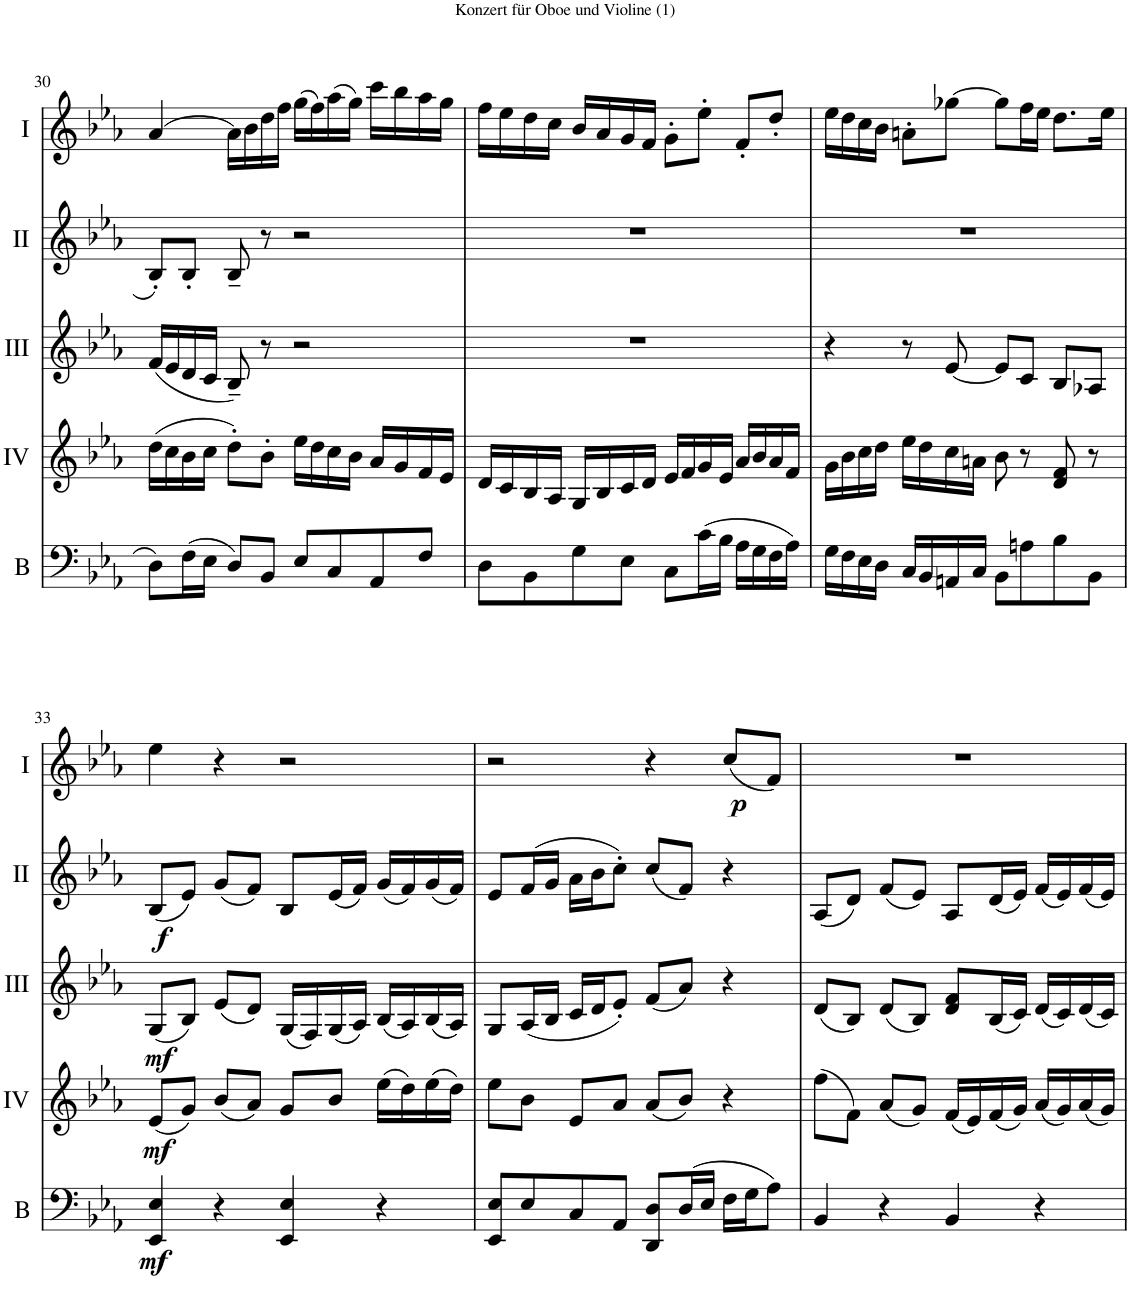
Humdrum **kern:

**kern	**dynam	**kern	**dynam	**kern	**dynam	**kern	**dynam	**kern	**dynam
*part5	*part5	*part4	*part4	*part3	*part3	*part2	*part2	*part1	*part1
*staff5	*staff5	*staff4	*staff4	*staff3	*staff3	*staff2	*staff2	*staff1	*staff1
*I"Basson	*	*I"Acc. 1	*	*I"Acc. 3	*	*I"Acc. 2	*	*I"Acc. 1	*
*I'B	*	*	*	*	*	*	*	*	*
!!LO:PB:g=z
*clefF4	*	*clefG2	*	*clefG2	*	*clefG2	*	*clefG2	*
*Trd7c12	*	*Trd7c12	*	*	*	*	*	*	*
*k[b-e-a-]	*	*k[b-e-a-]	*	*k[b-e-a-]	*	*k[b-e-a-]	*	*k[b-e-a-]	*
*M4/4	*	*M4/4	*	*M4/4	*	*M4/4	*	*M4/4	*
*met(c)	*	*met(c)	*	*met(c)	*	*met(c)	*	*met(c)	*
=30	=30	=30	=30	=30	=30	=30	=30	=30	=30
8D\L	.	(16dd\LL	.	(16f/LL	.	8B-'/L	.	[4a-/	.
.	.	16cc\	.	16e-/	.	.	.	.	.
(16F\L	.	16b-\	.	16d/	.	8B-'/J	.	.	.
16E-\JJ	.	16cc\JJ	.	16c/JJ	.	.	.	.	.
8D/L)	.	8dd'\L)	.	8B-~/)	.	8B-~/	.	16a-\LL]	.
.	.	.	.	.	.	.	.	16b-\	.
8BB-/J	.	8b-'\J	.	8r	.	8r	.	16dd\	.
.	.	.	.	.	.	.	.	16ff\JJ	.
8E-/L	.	16ee-\LL	.	2r	.	2r	.	(16gg\LL	.
.	.	16dd\	.	.	.	.	.	16ff\)	.
8C/	.	16cc\	.	.	.	.	.	(16aa-\	.
.	.	16b-\JJ	.	.	.	.	.	16gg\JJ)	.
8AA-/	.	16a-/LL	.	.	.	.	.	16ccc\LL	.
.	.	16g/	.	.	.	.	.	16bb-\	.
8F/J	.	16f/	.	.	.	.	.	16aa-\	.
.	.	16e-/JJ	.	.	.	.	.	16gg\JJ	.
=31	=31	=31	=31	=31	=31	=31	=31	=31	=31
8D\L	.	16d/LL	.	1r	.	1r	.	16ff\LL	.
.	.	16c/	.	.	.	.	.	16ee-\	.
8BB-\	.	16B-/	.	.	.	.	.	16dd\	.
.	.	16A-/JJ	.	.	.	.	.	16cc\JJ	.
8G\	.	16G/LL	.	.	.	.	.	16b-/LL	.
.	.	16B-/	.	.	.	.	.	16a-/	.
8E-\J	.	16c/	.	.	.	.	.	16g/	.
.	.	16d/JJ	.	.	.	.	.	16f/JJ	.
8C\L	.	16e-/LL	.	.	.	.	.	8g'\L	.
.	.	16f/	.	.	.	.	.	.	.
(16c\L	.	16g/	.	.	.	.	.	8ee-'\J	.
16B-\JJ	.	16e-/JJ	.	.	.	.	.	.	.
16A-\LL	.	16a-/LL	.	.	.	.	.	8f'/L	.
16G\	.	16b-/	.	.	.	.	.	.	.
16F\	.	16a-/	.	.	.	.	.	8dd'/J	.
16A-\JJ)	.	16f/JJ	.	.	.	.	.	.	.
=32	=32	=32	=32	=32	=32	=32	=32	=32	=32
16G\LL	.	16g\LL	.	4r	.	1r	.	16ee-\LL	.
16F\	.	16b-\	.	.	.	.	.	16dd\	.
16E-\	.	16cc\	.	.	.	.	.	16cc\	.
16D\JJ	.	16dd\JJ	.	.	.	.	.	16b-\JJ	.
16C/LL	.	16ee-\LL	.	8r	.	.	.	8an'\L	.
16BB-/	.	16dd\	.	.	.	.	.	.	.
16AAn/	.	16cc\	.	[8e-/	.	.	.	[8gg-X\J	.
16C/JJ	.	16an\JJ	.	.	.	.	.	.	.
8BB-\L	.	8b-\	.	8e-/L]	.	.	.	8gg-\L]	.
8An\	.	8r	.	8c/J	.	.	.	16ff\L	.
.	.	.	.	.	.	.	.	16ee-\JJ	.
8B-\	.	8d/ 8f/	.	8B-/L	.	.	.	8.dd\L	.
8BB-\J	.	8r	.	8A-X/J	.	.	.	.	.
.	.	.	.	.	.	.	.	16ee-\Jk	.
!!LO:LB:g=z
=33	=33	=33	=33	=33	=33	=33	=33	=33	=33
!	!LO:DY:b	!	!LO:DY:b	!	!LO:DY:b	!	!LO:DY:b	!	!
4EE-/ 4E-/	mf	(8e-/L	mf	(8G/L	mf	(8B-/L	f	4ee-\	.
.	.	8g/J)	.	8B-/J)	.	8e-/J)	.	.	.
4r	.	(8b-/L	.	(8e-/L	.	(8g/L	.	4r	.
.	.	8a-/J)	.	8d/J)	.	8f/J)	.	.	.
4EE-/ 4E-/	.	8g/L	.	(16G/LL	.	8B-/L	.	2r	.
.	.	.	.	16F/)	.	.	.	.	.
.	.	8b-/J	.	(16G/	.	(16e-/L	.	.	.
.	.	.	.	16A-/JJ)	.	16f/JJ)	.	.	.
4r	.	(16ee-\LL	.	(16B-/LL	.	(16g/LL	.	.	.
.	.	16dd\)	.	16A-/)	.	16f/)	.	.	.
.	.	(16ee-\	.	(16B-/	.	(16g/	.	.	.
.	.	16dd\JJ)	.	16A-/JJ)	.	16f/JJ)	.	.	.
=34	=34	=34	=34	=34	=34	=34	=34	=34	=34
8EE-/ 8E-/L	.	8ee-\L	.	8G/L	.	8e-/L	.	2r	.
8E-/	.	8b-\J	.	(16A-/L	.	(16f/L	.	.	.
.	.	.	.	16B-/JJ	.	16g/JJ	.	.	.
8C/	.	8e-/L	.	16c/LL	.	16a-\LL	.	.	.
.	.	.	.	16d/J	.	16b-\J	.	.	.
8AA-/J	.	8a-/J	.	8e-'/J)	.	8cc'\J)	.	.	.
8DD/ 8D/L	.	(8a-/L	.	(8f/L	.	(8cc/L	.	4r	.
(16D/L	.	8b-/J)	.	8a-/J)	.	8f/J)	.	.	.
16E-/JJ	.	.	.	.	.	.	.	.	.
!	!	!	!	!	!	!	!	!	!LO:DY:b
16F\LL	.	4r	.	4r	.	4r	.	(8cc/L	p
16G\J	.	.	.	.	.	.	.	.	.
8A-\J)	.	.	.	.	.	.	.	8f/J)	.
=35	=35	=35	=35	=35	=35	=35	=35	=35	=35
4BB-/	.	(8ff\L	.	(8d/L	.	(8A-/L	.	1r	.
.	.	8f\J)	.	8B-/J)	.	8d/J)	.	.	.
4r	.	(8a-/L	.	(8d/L	.	(8f/L	.	.	.
.	.	8g/J)	.	8B-/J)	.	8e-/J)	.	.	.
4BB-/	.	(16f/LL	.	8d/ 8f/L	.	8A-/L	.	.	.
.	.	16e-/)	.	.	.	.	.	.	.
.	.	(16f/	.	(16B-/L	.	(16d/L	.	.	.
.	.	16g/JJ)	.	16c/JJ)	.	16e-/JJ)	.	.	.
4r	.	(16a-/LL	.	(16d/LL	.	(16f/LL	.	.	.
.	.	16g/)	.	16c/)	.	16e-/)	.	.	.
.	.	(16a-/	.	(16d/	.	(16f/	.	.	.
.	.	16g/JJ)	.	16c/JJ)	.	16e-/JJ)	.	.	.
=	=	=	=	=	=	=	=	=	=
*-	*-	*-	*-	*-	*-	*-	*-	*-	*-
